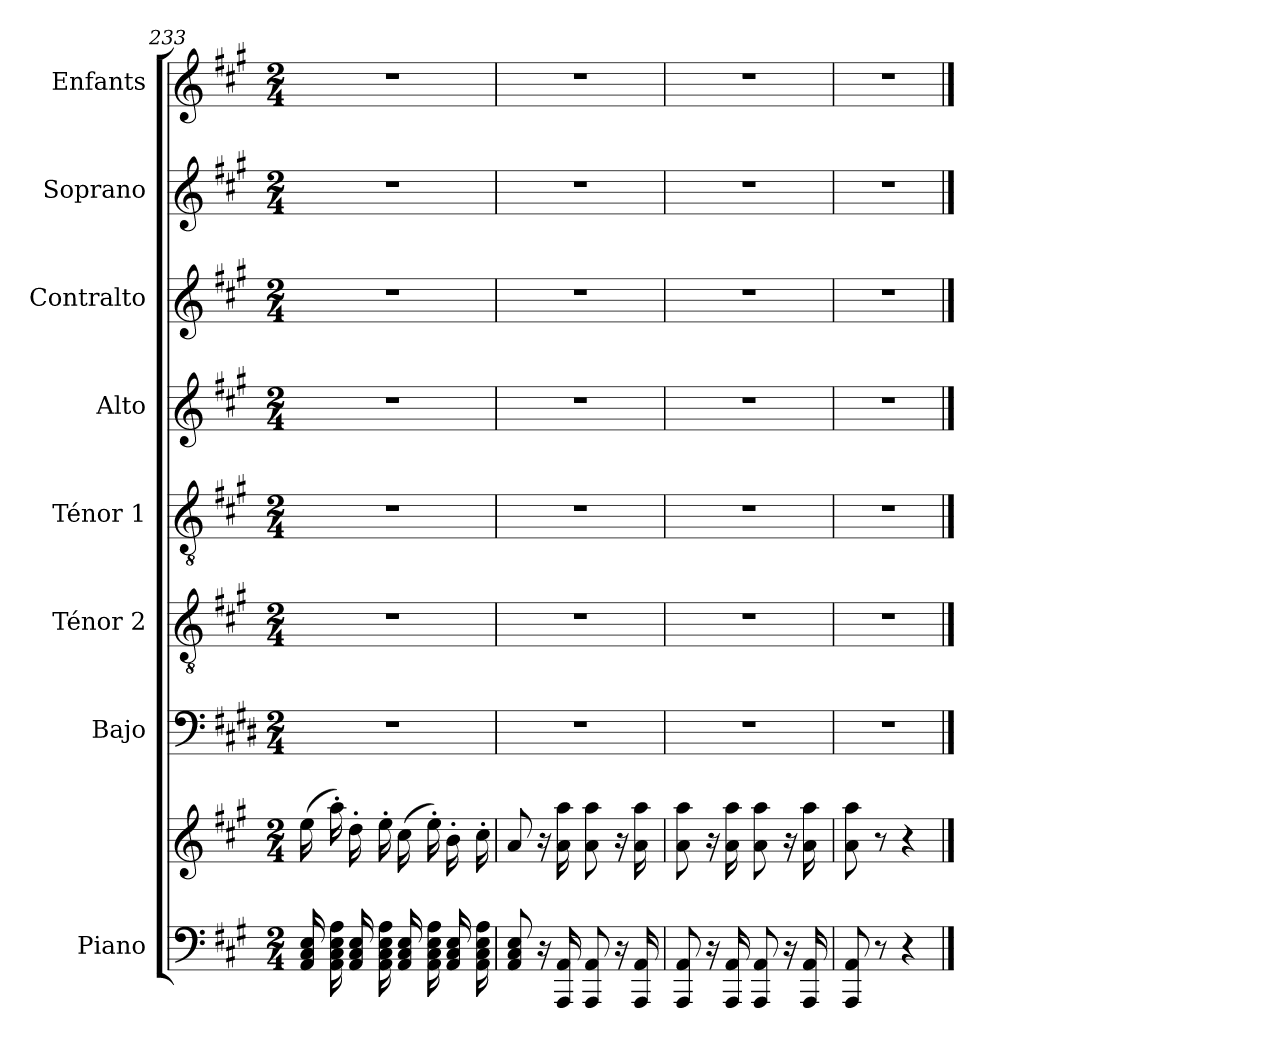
**kern	**kern	**kern	**kern	**kern	**kern	**kern	**kern	**kern
*part8	*part8	*part7	*part6	*part5	*part4	*part3	*part2	*part1
*staff9	*staff8	*staff7	*staff6	*staff5	*staff4	*staff3	*staff2	*staff1
*I"Piano	*	*I"Bajo	*I"Ténor 2	*I"Ténor 1	*I"Alto	*I"Contralto	*I"Soprano	*I"Enfants
*I'Pia.	*	*I'B.	*I'T2.	*I'T1.	*I'A.	*I'Ca.	*I'S.	*I'E.
*clefF4	*clefG2	*clefF4	*clefGv2	*clefGv2	*clefG2	*clefG2	*clefG2	*clefG2
*	*	*ITrd4c7	*	*	*	*	*ITrd-7c-12	*
*k[f#c#g#]	*k[f#c#g#]	*k[f#c#g#]	*k[f#c#g#]	*k[f#c#g#]	*k[f#c#g#]	*k[f#c#g#]	*k[f#c#g#]	*k[f#c#g#]
*M2/4	*M2/4	*M2/4	*M2/4	*M2/4	*M2/4	*M2/4	*M2/4	*M2/4
=233	=233	=233	=233	=233	=233	=233	=233	=233
16AA/ 16C#/ 16E/	(16ee\	2r	2r	2r	2r	2r	2r	2r
16AA\ 16C#\ 16E\ 16A\	16aa'\)	.	.	.	.	.	.	.
16AA/ 16C#/ 16E/	16dd'\	.	.	.	.	.	.	.
16AA\ 16C#\ 16E\ 16A\	16ee'\	.	.	.	.	.	.	.
16AA/ 16C#/ 16E/	(16cc#\	.	.	.	.	.	.	.
16AA\ 16C#\ 16E\ 16A\	16ee'\)	.	.	.	.	.	.	.
16AA/ 16C#/ 16E/	16b'\	.	.	.	.	.	.	.
16AA\ 16C#\ 16E\ 16A\	16cc#'\	.	.	.	.	.	.	.
=234	=234	=234	=234	=234	=234	=234	=234	=234
8AA/ 8C#/ 8E/	8a/	2r	2r	2r	2r	2r	2r	2r
16r	16r	.	.	.	.	.	.	.
16AAA/ 16AA/	16a\ 16aa\	.	.	.	.	.	.	.
8AAA/ 8AA/	8a\ 8aa\	.	.	.	.	.	.	.
16r	16r	.	.	.	.	.	.	.
16AAA/ 16AA/	16a\ 16aa\	.	.	.	.	.	.	.
=235	=235	=235	=235	=235	=235	=235	=235	=235
8AAA/ 8AA/	8a\ 8aa\	2r	2r	2r	2r	2r	2r	2r
16r	16r	.	.	.	.	.	.	.
16AAA/ 16AA/	16a\ 16aa\	.	.	.	.	.	.	.
8AAA/ 8AA/	8a\ 8aa\	.	.	.	.	.	.	.
16r	16r	.	.	.	.	.	.	.
16AAA/ 16AA/	16a\ 16aa\	.	.	.	.	.	.	.
=236	=236	=236	=236	=236	=236	=236	=236	=236
8AAA/ 8AA/	8a\ 8aa\	2r	2r	2r	2r	2r	2r	2r
8r	8r	.	.	.	.	.	.	.
4r	4r	.	.	.	.	.	.	.
==	==	==	==	==	==	==	==	==
*-	*-	*-	*-	*-	*-	*-	*-	*-
